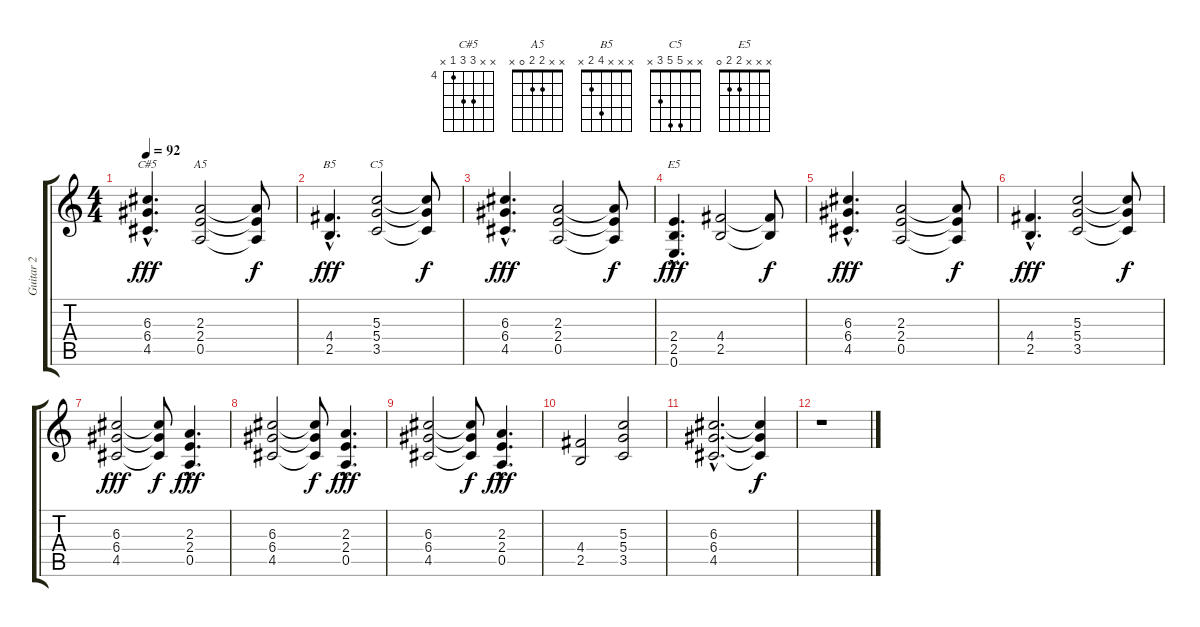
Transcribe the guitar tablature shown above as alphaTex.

\track ("Guitar 2" "Guitar 2") {instrument distortionguitar}
\staff {score tabs}
\tuning (E4 B3 G3 D3 A2 E2) {hide}
\chord ("C#5" x x 6 6 4 x) {firstfret 4}
\chord ("A5" x x 2 2 0 x)
\chord ("B5" x x x 4 2 x)
\chord ("C5" x x 5 5 3 x)
\chord ("E5" x x x 2 2 0)
\ts (4 4)
\tempo 92
\clef g2
\ks c
(6.3{hac} 6.4{hac} 4.5{hac}).4{d ch "C#5" dy fff} (2.3 2.4 0.5).2{ch "A5"} (2.3{t} 2.4{t} 0.5{t}).8{dy f} |
(4.4{hac} 2.5{hac}).4{d ch "B5" dy fff} (5.3 5.4 3.5).2{ch "C5"} (5.3{t} 5.4{t} 3.5{t}).8{dy f} |
(6.3{hac} 6.4{hac} 4.5{hac}).4{d dy fff} (2.3 2.4 0.5).2 (2.3{t} 2.4{t} 0.5{t}).8{dy f} |
(2.4{hac} 2.5{hac} 0.6{hac}).4{d ch "E5" dy fff} (4.4 2.5).2 (4.4{t} 2.5{t}).8{dy f} |
(6.3{hac} 6.4{hac} 4.5{hac}).4{d dy fff} (2.3 2.4 0.5).2 (2.3{t} 2.4{t} 0.5{t}).8{dy f} |
(4.4{hac} 2.5{hac}).4{d dy fff} (5.3 5.4 3.5).2 (5.3{t} 5.4{t} 3.5{t}).8{dy f} |
(6.3 6.4 4.5).2{dy fff} (6.3{t} 6.4{t} 4.5{t}).8{dy f} (2.3{hac} 2.4{hac} 0.5{hac}).4{d dy fff} |
(6.3 6.4 4.5).2 (6.3{t} 6.4{t} 4.5{t}).8{dy f} (2.3{hac} 2.4{hac} 0.5{hac}).4{d dy fff} |
(6.3 6.4 4.5).2 (6.3{t} 6.4{t} 4.5{t}).8{dy f} (2.3{hac} 2.4{hac} 0.5{hac}).4{d dy fff} |
(4.4 2.5).2 (5.3 5.4 3.5).2 |
(6.3{hac} 6.4{hac} 4.5{hac}).2{d} (6.3{t} 6.4{t} 4.5{t}).4{dy f} |
r.1
